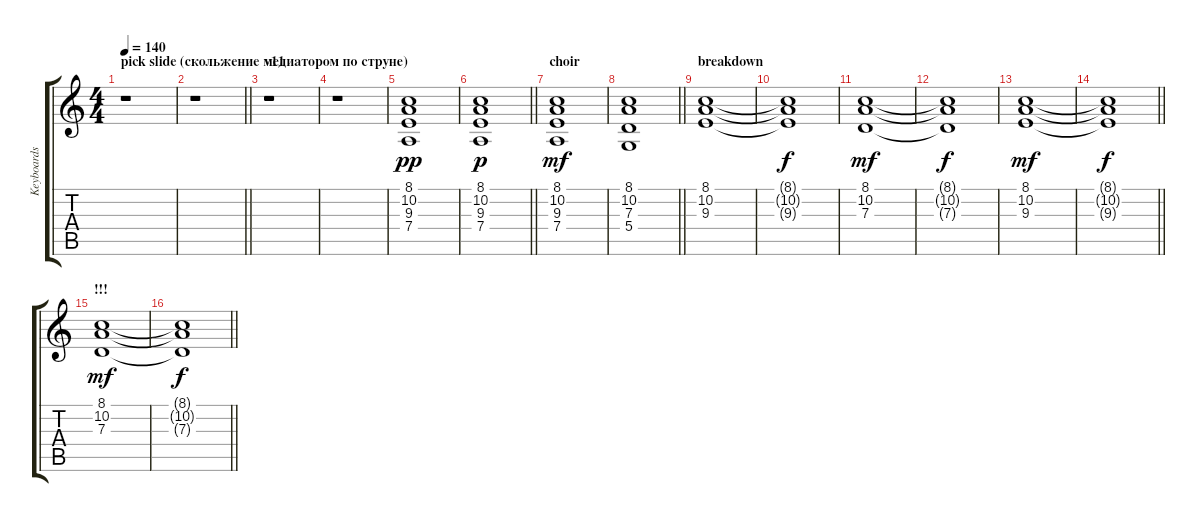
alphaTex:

\track ("Keyboards 1" "Keyboards ") {instrument pad4choir}
\staff {score tabs}
\tuning (E4 B3 G3 D3 A2 E2) {hide}
\ts (4 4)
\section ("" "pick slide (скольжение медиатором по струне)")
\tempo 140
\clef g2
\ks c
r.1{dy pp} |
\barLineRight lightlight
r.1 |
\section ("" "v11")
r.1 |
r.1 |
(8.1 10.2 9.3 7.4).1 |
\barLineRight lightlight
(8.1 10.2 9.3 7.4).1{dy p} |
\section ("" "choir")
(8.1 10.2 9.3 7.4).1{dy mf} |
\barLineRight lightlight
(8.1 10.2 7.3 5.4).1 |
\section ("" "breakdown")
(8.1 10.2 9.3).1 |
(8.1{t} 10.2{t} 9.3{t}).1{dy f} |
(8.1 10.2 7.3).1{dy mf} |
(8.1{t} 10.2{t} 7.3{t}).1{dy f} |
(8.1 10.2 9.3).1{dy mf} |
\barLineRight lightlight
(8.1{t} 10.2{t} 9.3{t}).1{dy f} |
\section ("" "!!!")
(8.1 10.2 7.3).1{dy mf} |
\barLineRight lightlight
(8.1{t} 10.2{t} 7.3{t}).1{dy f}
